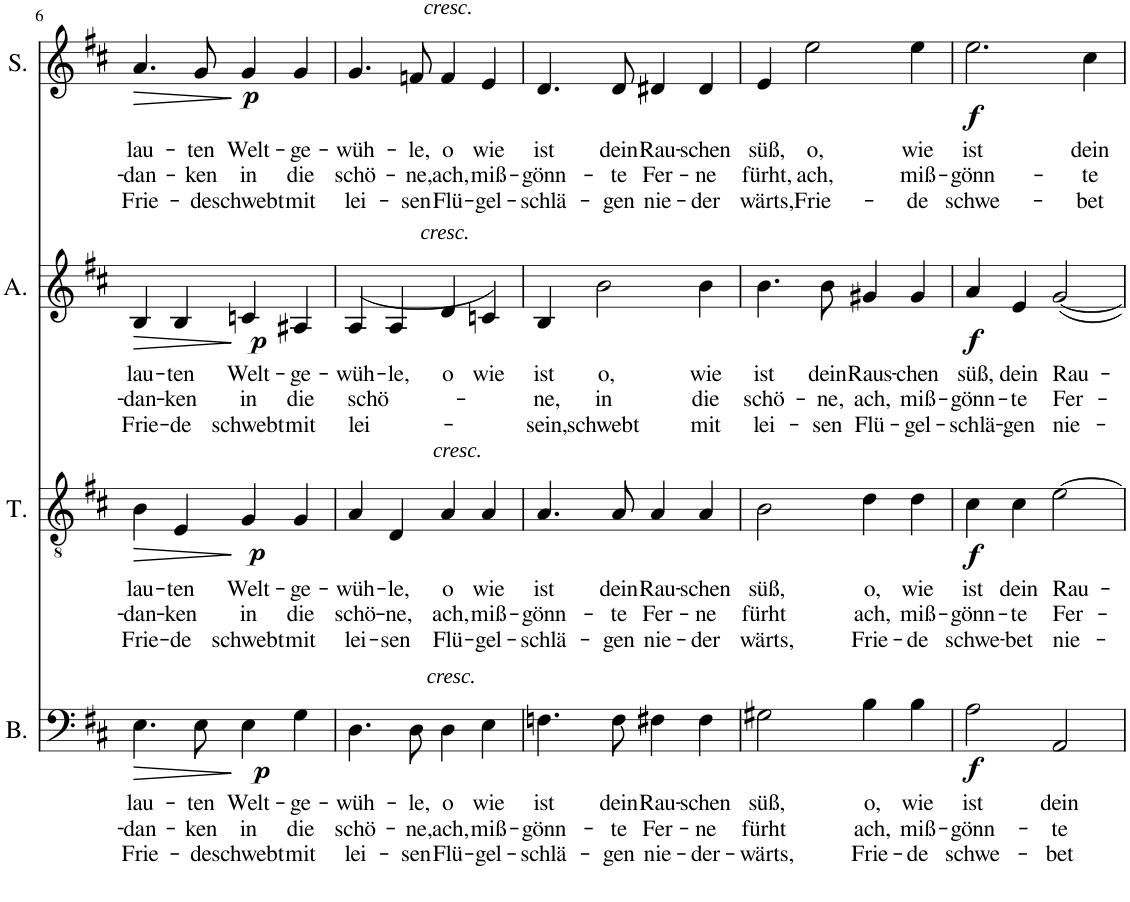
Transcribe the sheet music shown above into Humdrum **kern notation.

**kern	**text	**text	**text	**dynam	**kern	**text	**text	**text	**dynam	**kern	**text	**text	**text	**dynam	**kern	**text	**text	**text	**dynam
*part4	*part4	*part4	*part4	*part4	*part3	*part3	*part3	*part3	*part3	*part2	*part2	*part2	*part2	*part2	*part1	*part1	*part1	*part1	*part1
*staff4	*staff4	*staff4	*staff4	*staff4	*staff3	*staff3	*staff3	*staff3	*staff3	*staff2	*staff2	*staff2	*staff2	*staff2	*staff1	*staff1	*staff1	*staff1	*staff1
*I"B.	*	*	*	*	*I"T.	*	*	*	*	*I"A.	*	*	*	*	*I"S.	*	*	*	*
*I'B.	*	*	*	*	*I'T.	*	*	*	*	*I'A.	*	*	*	*	*I'S.	*	*	*	*
!!LO:PB:g=z
*clefF4	*	*	*	*	*clefGv2	*	*	*	*	*clefG2	*	*	*	*	*clefG2	*	*	*	*
*k[f#c#]	*	*	*	*	*k[f#c#]	*	*	*	*	*k[f#c#]	*	*	*	*	*k[f#c#]	*	*	*	*
*M4/4	*	*	*	*	*M4/4	*	*	*	*	*M4/4	*	*	*	*	*M4/4	*	*	*	*
*met(c)	*	*	*	*	*met(c)	*	*	*	*	*met(c)	*	*	*	*	*met(c)	*	*	*	*
=6	=6	=6	=6	=6	=6	=6	=6	=6	=6	=6	=6	=6	=6	=6	=6	=6	=6	=6	=6
!	!LO:LY:b	!LO:LY:b	!LO:LY:b	!LO:HP:b	!	!LO:LY:b	!LO:LY:b	!LO:LY:b	!LO:HP:b	!	!LO:LY:b	!LO:LY:b	!LO:LY:b	!LO:HP:b	!	!LO:LY:b	!LO:LY:b	!LO:LY:b	!LO:HP:b
4.E\	lau-	-dan-	Frie-	>	4B\	lau-	-dan-	Frie-	>	4B/	lau-	-dan-	Frie-	>	4.a/	lau-	-dan-	Frie-	>
!	!	!	!	!	!	!LO:LY:b	!LO:LY:b	!LO:LY:b	!	!	!LO:LY:b	!LO:LY:b	!LO:LY:b	!	!	!	!	!	!
.	.	.	.	.	4E/	-ten	-ken	-de	.	4B/	-ten	-ken	-de	.	.	.	.	.	.
!	!LO:LY:b	!LO:LY:b	!LO:LY:b	!	!	!	!	!	!	!	!	!	!	!	!	!LO:LY:b	!LO:LY:b	!LO:LY:b	!
8E\	-ten	-ken	-de	.	.	.	.	.	.	.	.	.	.	.	8g/	-ten	-ken	-de	.
!	!LO:LY:b	!LO:LY:b	!LO:LY:b	!LO:DY:n=1:b	!	!LO:LY:b	!LO:LY:b	!LO:LY:b	!LO:DY:n=1:b	!	!LO:LY:b	!LO:LY:b	!LO:LY:b	!LO:DY:n=1:b	!	!LO:LY:b	!LO:LY:b	!LO:LY:b	!LO:DY:n=1:b
4E\	Welt-	in	schwebt	] p	4G/	Welt-	in	schwebt	] p	4cn/	Welt-	in	schwebt	] p	4g/	Welt-	in	schwebt	] p
!	!LO:LY:b	!LO:LY:b	!LO:LY:b	!	!	!LO:LY:b	!LO:LY:b	!LO:LY:b	!	!	!LO:LY:b	!LO:LY:b	!LO:LY:b	!	!	!LO:LY:b	!LO:LY:b	!LO:LY:b	!
4G\	-ge-	die	mit	.	4G/	-ge-	die	mit	.	4A#X/	-ge-	die	mit	.	4g/	-ge-	die	mit	.
=7	=7	=7	=7	=7	=7	=7	=7	=7	=7	=7	=7	=7	=7	=7	=7	=7	=7	=7	=7
!	!LO:LY:b	!LO:LY:b	!LO:LY:b	!	!	!LO:LY:b	!LO:LY:b	!LO:LY:b	!	!	!LO:LY:b	!LO:LY:b	!LO:LY:b	!	!	!LO:LY:b	!LO:LY:b	!LO:LY:b	!
4.D\	-wüh-	schö-	lei-	.	4A/	-wüh-	schö-	lei-	.	(4A/	-wüh-	schö-	lei-	.	4.g/	-wüh-	schö-	lei-	.
!	!	!	!	!	!	!LO:LY:b	!LO:LY:b	!LO:LY:b	!	!	!LO:LY:b	!	!	!	!	!	!	!	!
.	.	.	.	.	4D/	-le,	-ne,	-sen	.	4A/	-le,	.	.	.	.	.	.	.	.
!	!LO:LY:b	!LO:LY:b	!LO:LY:b	!	!	!	!	!	!	!	!	!	!	!	!	!LO:LY:b	!LO:LY:b	!LO:LY:b	!
8D\	-le,	-ne,	-sen	.	.	.	.	.	.	.	.	.	.	.	8fn/	-le,	-ne,	-sen	.
!	!	!	!	!	!	!	!	!	!	!	!	!	!	!	!LO:TX:a:i:t=cresc.	!	!	!	!
!	!	!	!	!	!	!	!	!	!	!LO:TX:a:i:t=cresc.	!	!	!	!	!	!	!	!	!
!	!	!	!	!	!LO:TX:a:i:t=cresc.	!	!	!	!	!	!	!	!	!	!	!	!	!	!
!LO:TX:a:i:t=cresc.	!	!	!	!	!	!	!	!	!	!	!	!	!	!	!	!	!	!	!
!	!LO:LY:b	!LO:LY:b	!LO:LY:b	!	!	!LO:LY:b	!LO:LY:b	!LO:LY:b	!	!	!LO:LY:b	!	!	!	!	!LO:LY:b	!LO:LY:b	!LO:LY:b	!
4D\	o	ach,	Flü-	.	4A/	o	ach,	Flü-	.	4d/	o	.	.	.	4f/	o	ach,	Flü-	.
!	!LO:LY:b	!LO:LY:b	!LO:LY:b	!	!	!LO:LY:b	!LO:LY:b	!LO:LY:b	!	!	!LO:LY:b	!	!	!	!	!LO:LY:b	!LO:LY:b	!LO:LY:b	!
4E\	wie	miß-	-gel-	.	4A/	wie	miß-	-gel-	.	4cn/)	wie	.	.	.	4e/	wie	miß-	-gel-	.
=8	=8	=8	=8	=8	=8	=8	=8	=8	=8	=8	=8	=8	=8	=8	=8	=8	=8	=8	=8
!	!LO:LY:b	!LO:LY:b	!LO:LY:b	!	!	!LO:LY:b	!LO:LY:b	!LO:LY:b	!	!	!LO:LY:b	!LO:LY:b	!LO:LY:b	!	!	!LO:LY:b	!LO:LY:b	!LO:LY:b	!
4.Fn\	ist	-gönn-	-schlä-	.	4.A/	ist	-gönn-	-schlä-	.	4B/	ist	-ne,	-sein,	.	4.d/	ist	-gönn-	-schlä-	.
!	!	!	!	!	!	!	!	!	!	!	!LO:LY:b	!LO:LY:b	!LO:LY:b	!	!	!	!	!	!
.	.	.	.	.	.	.	.	.	.	2b\	o,	in	schwebt	.	.	.	.	.	.
!	!LO:LY:b	!LO:LY:b	!LO:LY:b	!	!	!LO:LY:b	!LO:LY:b	!LO:LY:b	!	!	!	!	!	!	!	!LO:LY:b	!LO:LY:b	!LO:LY:b	!
8F\	dein	-te	-gen	.	8A/	dein	-te	-gen	.	.	.	.	.	.	8d/	dein	-te	-gen	.
!	!LO:LY:b	!LO:LY:b	!LO:LY:b	!	!	!LO:LY:b	!LO:LY:b	!LO:LY:b	!	!	!	!	!	!	!	!LO:LY:b	!LO:LY:b	!LO:LY:b	!
4F#X\	Rau-	Fer-	nie-	.	4A/	Rau-	Fer-	nie-	.	.	.	.	.	.	4d#X/	Rau-	Fer-	nie-	.
!	!LO:LY:b	!LO:LY:b	!LO:LY:b	!	!	!LO:LY:b	!LO:LY:b	!LO:LY:b	!	!	!LO:LY:b	!LO:LY:b	!LO:LY:b	!	!	!LO:LY:b	!LO:LY:b	!LO:LY:b	!
4F#\	-schen	-ne	-der-	.	4A/	-schen	-ne	-der	.	4b\	wie	die	mit	.	4d#/	-schen	-ne	-der	.
=9	=9	=9	=9	=9	=9	=9	=9	=9	=9	=9	=9	=9	=9	=9	=9	=9	=9	=9	=9
!	!LO:LY:b	!LO:LY:b	!LO:LY:b	!	!	!LO:LY:b	!LO:LY:b	!LO:LY:b	!	!	!LO:LY:b	!LO:LY:b	!LO:LY:b	!	!	!LO:LY:b	!LO:LY:b	!LO:LY:b	!
2G#X\	süß,	fürht	-wärts,	.	2B\	süß,	fürht	wärts,	.	4.b\	ist	schö-	lei-	.	4e/	süß,	fürht,	wärts,	.
!	!	!	!	!	!	!	!	!	!	!	!	!	!	!	!	!LO:LY:b	!LO:LY:b	!LO:LY:b	!
.	.	.	.	.	.	.	.	.	.	.	.	.	.	.	2ee\	o,	ach,	Frie-	.
!	!	!	!	!	!	!	!	!	!	!	!LO:LY:b	!LO:LY:b	!LO:LY:b	!	!	!	!	!	!
.	.	.	.	.	.	.	.	.	.	8b\	dein	-ne,	-sen	.	.	.	.	.	.
!	!LO:LY:b	!LO:LY:b	!LO:LY:b	!	!	!LO:LY:b	!LO:LY:b	!LO:LY:b	!	!	!LO:LY:b	!LO:LY:b	!LO:LY:b	!	!	!	!	!	!
4B\	o,	ach,	Frie-	.	4d\	o,	ach,	Frie-	.	4g#X/	Raus-	ach,	Flü-	.	.	.	.	.	.
!	!LO:LY:b	!LO:LY:b	!LO:LY:b	!	!	!LO:LY:b	!LO:LY:b	!LO:LY:b	!	!	!LO:LY:b	!LO:LY:b	!LO:LY:b	!	!	!LO:LY:b	!LO:LY:b	!LO:LY:b	!
4B\	wie	miß-	-de	.	4d\	wie	miß-	-de	.	4g#/	-chen	miß-	-gel-	.	4ee\	wie	miß-	-de	.
=10	=10	=10	=10	=10	=10	=10	=10	=10	=10	=10	=10	=10	=10	=10	=10	=10	=10	=10	=10
!	!LO:LY:b	!LO:LY:b	!LO:LY:b	!LO:DY:b	!	!LO:LY:b	!LO:LY:b	!LO:LY:b	!LO:DY:b	!	!LO:LY:b	!LO:LY:b	!LO:LY:b	!LO:DY:b	!	!LO:LY:b	!LO:LY:b	!LO:LY:b	!LO:DY:b
2A\	ist	-gönn-	schwe-	f	4c#\	ist	-gönn-	schwe-	f	4a/	süß,	-gönn-	-schlä-	f	2.ee\	ist	-gönn-	schwe-	f
!	!	!	!	!	!	!LO:LY:b	!LO:LY:b	!LO:LY:b	!	!	!LO:LY:b	!LO:LY:b	!LO:LY:b	!	!	!	!	!	!
.	.	.	.	.	4c#\	dein	-te	-bet	.	4e/	dein	-te	-gen	.	.	.	.	.	.
!	!LO:LY:b	!LO:LY:b	!LO:LY:b	!	!	!LO:LY:b	!LO:LY:b	!LO:LY:b	!	!	!LO:LY:b	!LO:LY:b	!LO:LY:b	!	!	!	!	!	!
2AA/	dein	-te	-bet	.	[2e\	Rau-	Fer-	nie-	.	[2g/	Rau-	Fer-	nie-	.	.	.	.	.	.
!	!	!	!	!	!	!	!	!	!	!	!	!	!	!	!	!LO:LY:b	!LO:LY:b	!LO:LY:b	!
.	.	.	.	.	.	.	.	.	.	.	.	.	.	.	4cc#\	dein	-te	-bet	.
=	=	=	=	=	=	=	=	=	=	=	=	=	=	=	=	=	=	=	=
*-	*-	*-	*-	*-	*-	*-	*-	*-	*-	*-	*-	*-	*-	*-	*-	*-	*-	*-	*-
